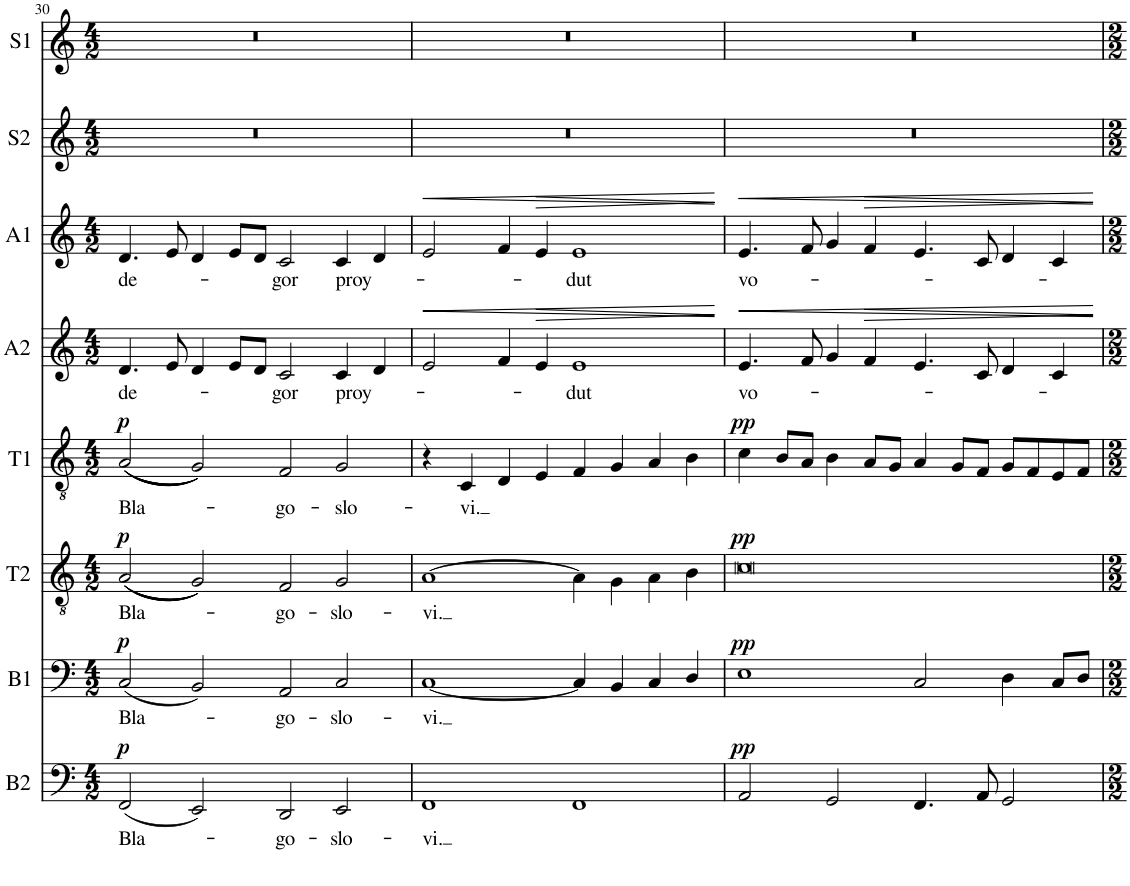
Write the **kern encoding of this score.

**kern	**text	**dynam	**kern	**text	**dynam	**kern	**text	**dynam	**kern	**text	**dynam	**kern	**text	**dynam	**kern	**text	**dynam	**kern	**kern
*part8	*part8	*part8	*part7	*part7	*part7	*part6	*part6	*part6	*part5	*part5	*part5	*part4	*part4	*part4	*part3	*part3	*part3	*part2	*part1
*staff8	*staff8	*staff8	*staff7	*staff7	*staff7	*staff6	*staff6	*staff6	*staff5	*staff5	*staff5	*staff4	*staff4	*staff4	*staff3	*staff3	*staff3	*staff2	*staff1
*I"Bass 2	*	*	*I"Bass 1	*	*	*I"Ténor 2	*	*	*I"Ténor 1	*	*	*I"Alto 2	*	*	*I"Alto 1	*	*	*I"Soprano 2	*I"Soprano 1
*I'B2	*	*	*I'B1	*	*	*I'T2	*	*	*I'T1	*	*	*I'A2	*	*	*I'A1	*	*	*I'S2	*I'S1
!!LO:PB:g=z
*clefF4	*	*	*clefF4	*	*	*clefGv2	*	*	*clefGv2	*	*	*clefG2	*	*	*clefG2	*	*	*clefG2	*clefG2
*k[]	*	*	*k[]	*	*	*k[]	*	*	*k[]	*	*	*k[]	*	*	*k[]	*	*	*k[]	*k[]
*M4/2	*	*	*M4/2	*	*	*M4/2	*	*	*M4/2	*	*	*M4/2	*	*	*M4/2	*	*	*M4/2	*M4/2
=30	=30	=30	=30	=30	=30	=30	=30	=30	=30	=30	=30	=30	=30	=30	=30	=30	=30	=30	=30
!	!LO:LY:b	!LO:DY:a	!	!LO:LY:b	!LO:DY:a	!	!LO:LY:b	!LO:DY:a	!	!LO:LY:b	!LO:DY:a	!	!LO:LY:b	!	!	!LO:LY:b	!	!	!
(2FF/	Bla-	p	(2C/	Bla-	p	(((2A/	Bla-	p	(((2A/	Bla-	p	4.d/	de-	.	4.d/	de-	.	0r	0r
.	.	.	.	.	.	.	.	.	.	.	.	8e/	.	.	8e/	.	.	.	.
2EE/)	.	.	2BB/)	.	.	2G/)))	.	.	2G/)))	.	.	4d/	.	.	4d/	.	.	.	.
.	.	.	.	.	.	.	.	.	.	.	.	8e/L	.	.	8e/L	.	.	.	.
.	.	.	.	.	.	.	.	.	.	.	.	8d/J	.	.	8d/J	.	.	.	.
!	!LO:LY:b	!	!	!LO:LY:b	!	!	!LO:LY:b	!	!	!LO:LY:b	!	!	!LO:LY:b	!	!	!LO:LY:b	!	!	!
2DD/	-go-	.	2AA/	-go-	.	2F/	-go-	.	2F/	-go-	.	2c/	-gor	.	2c/	-gor	.	.	.
!	!LO:LY:b	!	!	!LO:LY:b	!	!	!LO:LY:b	!	!	!LO:LY:b	!	!	!LO:LY:b	!	!	!LO:LY:b	!	!	!
2EE/	-slo-	.	2C/	-slo-	.	2G/	-slo-	.	2G/	-slo-	.	4c/	proy-	.	4c/	proy-	.	.	.
.	.	.	.	.	.	.	.	.	.	.	.	4d/	.	.	4d/	.	.	.	.
=31	=31	=31	=31	=31	=31	=31	=31	=31	=31	=31	=31	=31	=31	=31	=31	=31	=31	=31	=31
!	!LO:LY:b	!	!	!LO:LY:b	!	!	!LO:LY:b	!	!	!	!	!	!	!LO:HP:b	!	!	!LO:HP:b	!	!
1FF	-vi.	.	[1C	-vi.	.	[1A	-vi.	.	4r	.	.	2e/	.	<	2e/	.	<	0r	0r
!	!	!	!	!	!	!	!	!	!	!LO:LY:b	!	!	!	!	!	!	!	!	!
.	.	.	.	.	.	.	.	.	4C/	-vi.	.	.	.	.	.	.	.	.	.
.	.	.	.	.	.	.	.	.	4D/	.	.	4f/	.	.	4f/	.	.	.	.
!	!	!	!	!	!	!	!	!	!	!	!	!	!	!LO:HP:b	!	!	!LO:HP:b	!	!
.	.	.	.	.	.	.	.	.	4E/	.	.	4e/	.	>	4e/	.	>	.	.
!	!	!	!	!	!	!	!	!	!	!	!	!	!LO:LY:b	!	!	!LO:LY:b	!	!	!
1FF	.	.	4C/]	.	.	4A\]	.	.	4F/	.	.	1e	-dut	.	1e	-dut	.	.	.
.	.	.	4BB/	.	.	4G\	.	.	4G/	.	.	.	.	.	.	.	.	.	.
.	.	.	4C/	.	.	4A\	.	.	4A/	.	.	.	.	.	.	.	.	.	.
.	.	.	4D/	.	.	4B\	.	.	4B\	.	.	.	.	.	.	.	.	.	.
.	.	.	.	.	.	.	.	.	.	.	.	.	.	[ ]	.	.	[ ]	.	.
=32	=32	=32	=32	=32	=32	=32	=32	=32	=32	=32	=32	=32	=32	=32	=32	=32	=32	=32	=32
!	!	!LO:DY:a	!	!	!LO:DY:a	!	!	!LO:DY:a	!	!	!LO:DY:a	!	!LO:LY:b	!LO:HP:b	!	!LO:LY:b	!LO:HP:b	!	!
2AA/	.	pp	1E	.	pp	0c	.	pp	4c\	.	pp	4.e/	vo-	<	4.e/	vo-	<	0r	0r
.	.	.	.	.	.	.	.	.	8B/L	.	.	.	.	.	.	.	.	.	.
.	.	.	.	.	.	.	.	.	8A/J	.	.	8f/	.	.	8f/	.	.	.	.
2GG/	.	.	.	.	.	.	.	.	4B\	.	.	4g/	.	.	4g/	.	.	.	.
!	!	!	!	!	!	!	!	!	!	!	!	!	!	!LO:HP:b	!	!	!LO:HP:b	!	!
.	.	.	.	.	.	.	.	.	8A/L	.	.	4f/	.	>	4f/	.	>	.	.
.	.	.	.	.	.	.	.	.	8G/J	.	.	.	.	.	.	.	.	.	.
4.FF/	.	.	2C/	.	.	.	.	.	4A/	.	.	4.e/	.	.	4.e/	.	.	.	.
.	.	.	.	.	.	.	.	.	8G/L	.	.	.	.	.	.	.	.	.	.
8AA/	.	.	.	.	.	.	.	.	8F/J	.	.	8c/	.	.	8c/	.	.	.	.
2GG/	.	.	4D\	.	.	.	.	.	8G/L	.	.	4d/	.	.	4d/	.	.	.	.
.	.	.	.	.	.	.	.	.	8F/	.	.	.	.	.	.	.	.	.	.
.	.	.	8C/L	.	.	.	.	.	8E/	.	.	4c/	.	.	4c/	.	.	.	.
.	.	.	8D/J	.	.	.	.	.	8F/J	.	.	.	.	.	.	.	.	.	.
.	.	.	.	.	.	.	.	.	.	.	.	.	.	[ ]	.	.	[ ]	.	.
=	=	=	=	=	=	=	=	=	=	=	=	=	=	=	=	=	=	=	=
*-	*-	*-	*-	*-	*-	*-	*-	*-	*-	*-	*-	*-	*-	*-	*-	*-	*-	*-	*-
